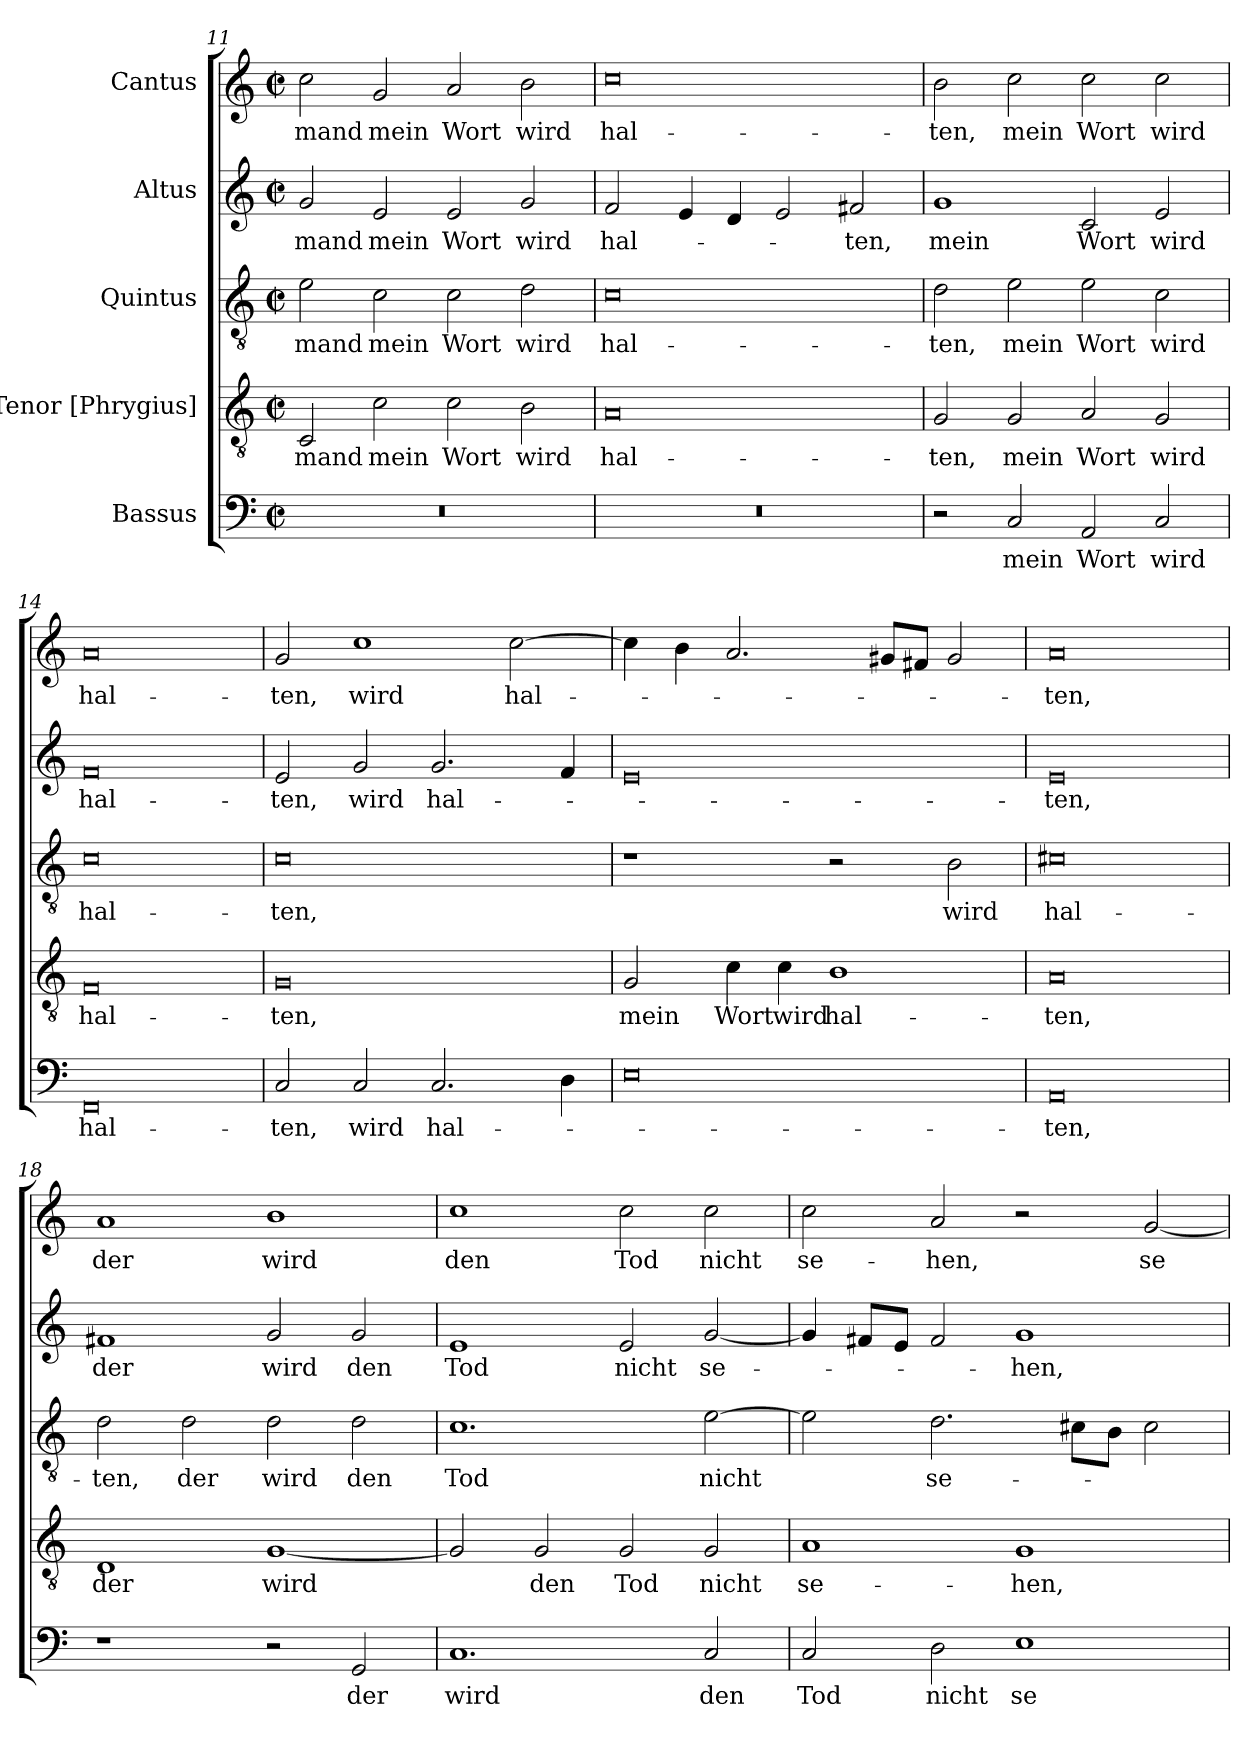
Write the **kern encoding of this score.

**kern	**text	**kern	**text	**kern	**text	**kern	**text	**kern	**text
*part5	*part5	*part4	*part4	*part3	*part3	*part2	*part2	*part1	*part1
*staff5	*staff5	*staff4	*staff4	*staff3	*staff3	*staff2	*staff2	*staff1	*staff1
*I"Bassus	*	*I"Tenor [Phrygius]	*	*I"Quintus	*	*I"Altus	*	*I"Cantus	*
*clefF4	*	*clefGv2	*	*clefGv2	*	*clefG2	*	*clefG2	*
*k[]	*	*k[]	*	*k[]	*	*k[]	*	*k[]	*
*M4/2	*	*M4/2	*	*M4/2	*	*M4/2	*	*M4/2	*
*met(c|)	*	*met(c|)	*	*met(c|)	*	*met(c|)	*	*met(c|)	*
=11	=11	=11	=11	=11	=11	=11	=11	=11	=11
!	!	!	!LO:LY:b	!	!LO:LY:b	!	!LO:LY:b	!	!LO:LY:b
0r	.	2C/	-mand	2e\	-mand	2g/	-mand	2cc\	-mand
!	!	!	!LO:LY:b	!	!LO:LY:b	!	!LO:LY:b	!	!LO:LY:b
.	.	2c\	mein	2c\	mein	2e/	mein	2g/	mein
!	!	!	!LO:LY:b	!	!LO:LY:b	!	!LO:LY:b	!	!LO:LY:b
.	.	2c\	Wort	2c\	Wort	2e/	Wort	2a/	Wort
!	!	!	!LO:LY:b	!	!LO:LY:b	!	!LO:LY:b	!	!LO:LY:b
.	.	2B\	wird	2d\	wird	2g/	wird	2b\	wird
=12	=12	=12	=12	=12	=12	=12	=12	=12	=12
!	!	!	!LO:LY:b	!	!LO:LY:b	!	!LO:LY:b	!	!LO:LY:b
0r	.	0A	hal-	0c	hal-	2f/	hal-	0cc	hal-
.	.	.	.	.	.	4e/	.	.	.
.	.	.	.	.	.	4d/	.	.	.
.	.	.	.	.	.	2e/	.	.	.
!	!	!	!	!	!	!	!LO:LY:b	!	!
.	.	.	.	.	.	2f#X/	-ten,	.	.
!!LO:LB:g=z
=13	=13	=13	=13	=13	=13	=13	=13	=13	=13
!	!	!	!LO:LY:b	!	!LO:LY:b	!	!LO:LY:b	!	!LO:LY:b
2r	.	2G/	ten,	2d\	ten,	1g	mein	2b\	ten,
!	!LO:LY:b	!	!LO:LY:b	!	!LO:LY:b	!	!	!	!LO:LY:b
2C/	mein	2G/	mein	2e\	mein	.	.	2cc\	mein
!	!LO:LY:b	!	!LO:LY:b	!	!LO:LY:b	!	!LO:LY:b	!	!LO:LY:b
2AA/	Wort	2A/	Wort	2e\	Wort	2c/	Wort	2cc\	Wort
!	!LO:LY:b	!	!LO:LY:b	!	!LO:LY:b	!	!LO:LY:b	!	!LO:LY:b
2C/	wird	2G/	wird	2c\	wird	2e/	wird	2cc\	wird
=14	=14	=14	=14	=14	=14	=14	=14	=14	=14
!	!LO:LY:b	!	!LO:LY:b	!	!LO:LY:b	!	!LO:LY:b	!	!LO:LY:b
0FF	hal-	0F	hal-	0c	hal-	0f	hal-	0a	hal-
=15	=15	=15	=15	=15	=15	=15	=15	=15	=15
!	!LO:LY:b	!	!LO:LY:b	!	!LO:LY:b	!	!LO:LY:b	!	!LO:LY:b
2C/	-ten,	0G	-ten,	0c	-ten,	2e/	-ten,	2g/	-ten,
!	!LO:LY:b	!	!	!	!	!	!LO:LY:b	!	!LO:LY:b
2C/	wird	.	.	.	.	2g/	wird	1cc	wird
!	!LO:LY:b	!	!	!	!	!	!LO:LY:b	!	!
2.C/	hal-	.	.	.	.	2.g/	hal-	.	.
!	!	!	!	!	!	!	!	!	!LO:LY:b
.	.	.	.	.	.	.	.	[2cc\	hal-
4D\	.	.	.	.	.	4f/	.	.	.
=16	=16	=16	=16	=16	=16	=16	=16	=16	=16
!	!	!	!LO:LY:b	!	!	!	!	!	!
0E	.	2G/	mein	1r	.	0e	.	4cc\]	.
.	.	.	.	.	.	.	.	4b\	.
!	!	!	!LO:LY:b	!	!	!	!	!	!
.	.	4c\	Wort	.	.	.	.	2.a/	.
!	!	!	!LO:LY:b	!	!	!	!	!	!
.	.	4c\	wird	.	.	.	.	.	.
!	!	!	!LO:LY:b	!	!	!	!	!	!
.	.	1B	hal-	2r	.	.	.	.	.
.	.	.	.	.	.	.	.	8g#X/L	.
.	.	.	.	.	.	.	.	8f#X/J	.
!	!	!	!	!	!LO:LY:b	!	!	!	!
.	.	.	.	2B\	wird	.	.	2g#/	.
!!LO:PB:g=z
=17	=17	=17	=17	=17	=17	=17	=17	=17	=17
!	!LO:LY:b	!	!LO:LY:b	!	!LO:LY:b	!	!LO:LY:b	!	!LO:LY:b
0AA	-ten,	0A	-ten,	0c#X	hal-	0e	ten,	0a	-ten,
=18	=18	=18	=18	=18	=18	=18	=18	=18	=18
!	!	!	!LO:LY:b	!	!LO:LY:b	!	!LO:LY:b	!	!LO:LY:b
1r	.	1D	der	2d\	-ten,	1f#X	der	1a	der
!	!	!	!	!	!LO:LY:b	!	!	!	!
.	.	.	.	2d\	der	.	.	.	.
!	!	!	!LO:LY:b	!	!LO:LY:b	!	!LO:LY:b	!	!LO:LY:b
2r	.	[1G	wird	2d\	wird	2g/	wird	1b	wird
!	!LO:LY:b	!	!	!	!LO:LY:b	!	!LO:LY:b	!	!
2GG/	der	.	.	2d\	den	2g/	den	.	.
=19	=19	=19	=19	=19	=19	=19	=19	=19	=19
!	!LO:LY:b	!	!	!	!LO:LY:b	!	!LO:LY:b	!	!LO:LY:b
1.C	wird	2G/]	.	1.c	Tod	1e	Tod	1cc	den
!	!	!	!LO:LY:b	!	!	!	!	!	!
.	.	2G/	den	.	.	.	.	.	.
!	!	!	!LO:LY:b	!	!	!	!LO:LY:b	!	!LO:LY:b
.	.	2G/	Tod	.	.	2e/	nicht	2cc\	Tod
!	!LO:LY:b	!	!LO:LY:b	!	!LO:LY:b	!	!LO:LY:b	!	!LO:LY:b
2C/	den	2G/	nicht	[2e\	nicht	[2g/	se-	2cc\	nicht
=20	=20	=20	=20	=20	=20	=20	=20	=20	=20
!	!LO:LY:b	!	!LO:LY:b	!	!	!	!	!	!LO:LY:b
2C/	Tod	1A	se-	2e\]	.	4g/]	.	2cc\	se-
.	.	.	.	.	.	8f#X/L	.	.	.
.	.	.	.	.	.	8e/J	.	.	.
!	!LO:LY:b	!	!	!	!LO:LY:b	!	!	!	!LO:LY:b
2D\	nicht	.	.	2.d\	se-	2f#/	.	2a/	-hen,
!	!LO:LY:b	!	!LO:LY:b	!	!	!	!LO:LY:b	!	!
1E	se-	1G	-hen,	.	.	1g	hen,	2r	.
.	.	.	.	8c#X\L	.	.	.	.	.
.	.	.	.	8B\J	.	.	.	.	.
!	!	!	!	!	!	!	!	!	!LO:LY:b
.	.	.	.	2c#\	.	.	.	[2g/	se-
=	=	=	=	=	=	=	=	=	=
*-	*-	*-	*-	*-	*-	*-	*-	*-	*-
